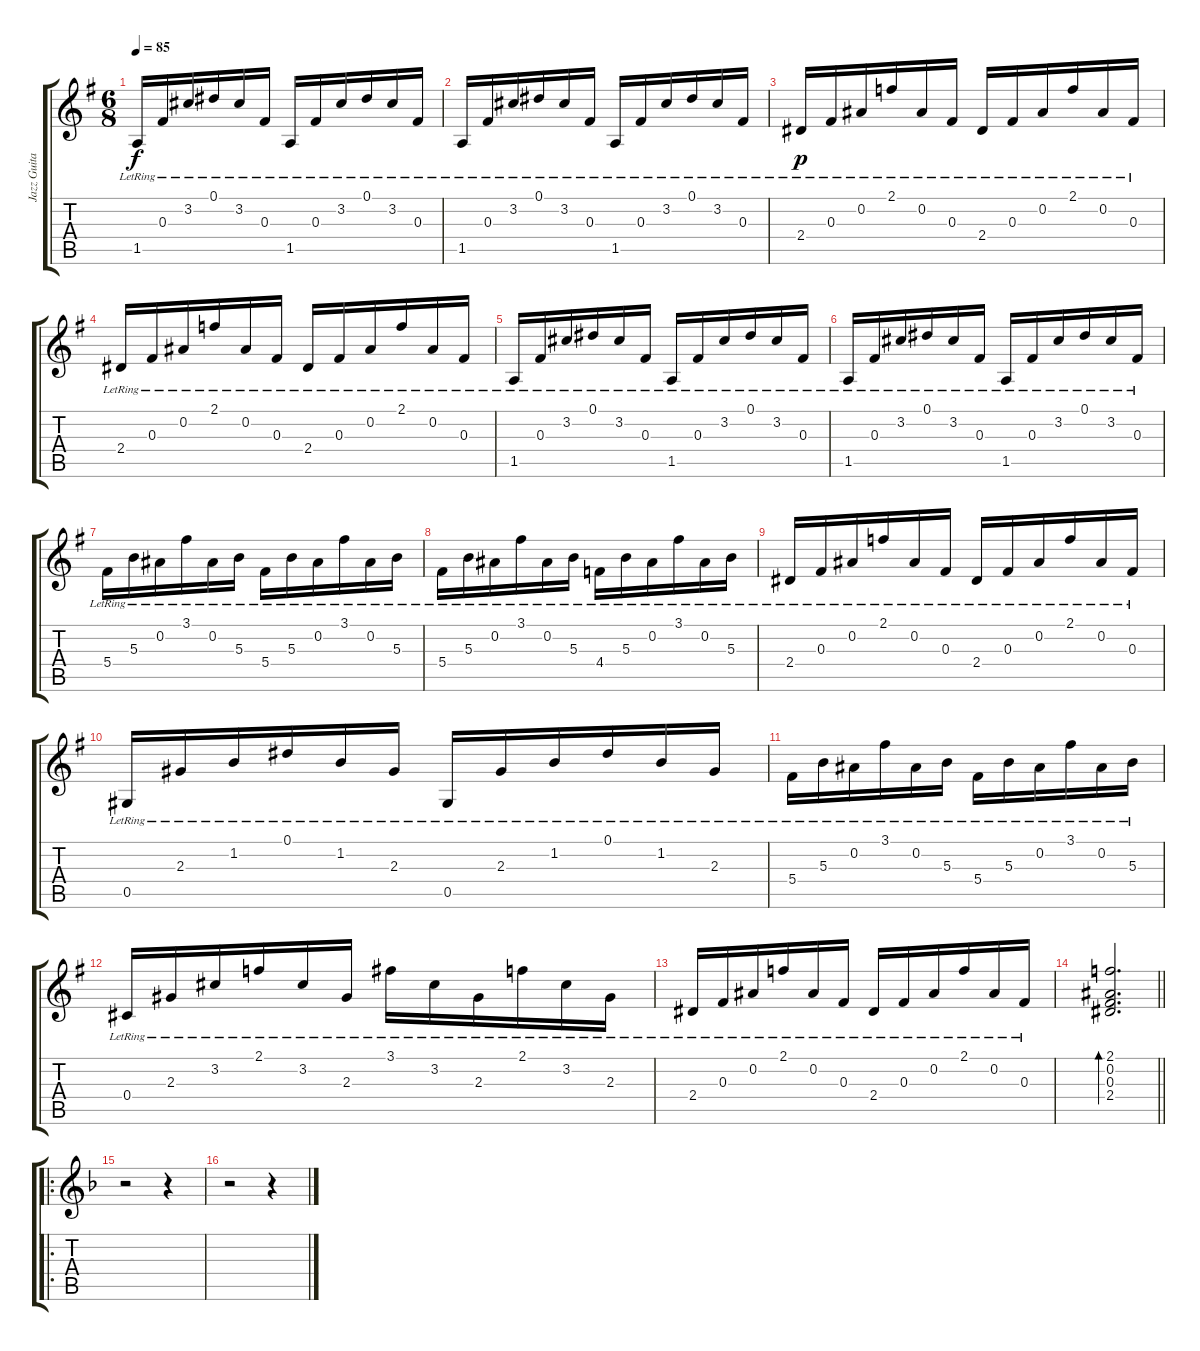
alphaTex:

\track ("Jazz Guitar" "Jazz Guita") {instrument electricguitarjazz}
\staff {score tabs}
\tuning (Eb4 Bb3 Gb3 Db3 Ab2 Db2) {hide}
\ts (6 8)
\tempo 85
\clef g2
\ks g
1.5{lr}.16{dy f} 0.3{lr}.16 3.2{lr}.16 0.1{lr}.16 3.2{lr}.16 0.3{lr}.16 1.5{lr}.16 0.3{lr}.16 3.2{lr}.16 0.1{lr}.16 3.2{lr}.16 0.3{lr}.16 |
1.5{lr}.16 0.3{lr}.16 3.2{lr}.16 0.1{lr}.16 3.2{lr}.16 0.3{lr}.16 1.5{lr}.16 0.3{lr}.16 3.2{lr}.16 0.1{lr}.16 3.2{lr}.16 0.3{lr}.16 |
2.4{lr}.16{dy p} 0.3{lr}.16 0.2{lr}.16 2.1{lr}.16 0.2{lr}.16 0.3{lr}.16 2.4{lr}.16 0.3{lr}.16 0.2{lr}.16 2.1{lr}.16 0.2{lr}.16 0.3{lr}.16 |
2.4{lr}.16 0.3{lr}.16 0.2{lr}.16 2.1{lr}.16 0.2{lr}.16 0.3{lr}.16 2.4{lr}.16 0.3{lr}.16 0.2{lr}.16 2.1{lr}.16 0.2{lr}.16 0.3{lr}.16 |
1.5{lr}.16 0.3{lr}.16 3.2{lr}.16 0.1{lr}.16 3.2{lr}.16 0.3{lr}.16 1.5{lr}.16 0.3{lr}.16 3.2{lr}.16 0.1{lr}.16 3.2{lr}.16 0.3{lr}.16 |
1.5{lr}.16 0.3{lr}.16 3.2{lr}.16 0.1{lr}.16 3.2{lr}.16 0.3{lr}.16 1.5{lr}.16 0.3{lr}.16 3.2{lr}.16 0.1{lr}.16 3.2{lr}.16 0.3{lr}.16 |
5.4{lr}.16 5.3{lr}.16 0.2{lr}.16 3.1{lr}.16 0.2{lr}.16 5.3{lr}.16 5.4{lr}.16 5.3{lr}.16 0.2{lr}.16 3.1{lr}.16 0.2{lr}.16 5.3{lr}.16 |
5.4{lr}.16 5.3{lr}.16 0.2{lr}.16 3.1{lr}.16 0.2{lr}.16 5.3{lr}.16 4.4{lr}.16 5.3{lr}.16 0.2{lr}.16 3.1{lr}.16 0.2{lr}.16 5.3{lr}.16 |
2.4{lr}.16 0.3{lr}.16 0.2{lr}.16 2.1{lr}.16 0.2{lr}.16 0.3{lr}.16 2.4{lr}.16 0.3{lr}.16 0.2{lr}.16 2.1{lr}.16 0.2{lr}.16 0.3{lr}.16 |
0.5{lr}.16 2.3{lr}.16 1.2{lr}.16 0.1{lr}.16 1.2{lr}.16 2.3{lr}.16 0.5{lr}.16 2.3{lr}.16 1.2{lr}.16 0.1{lr}.16 1.2{lr}.16 2.3{lr}.16 |
5.4{lr}.16 5.3{lr}.16 0.2{lr}.16 3.1{lr}.16 0.2{lr}.16 5.3{lr}.16 5.4{lr}.16 5.3{lr}.16 0.2{lr}.16 3.1{lr}.16 0.2{lr}.16 5.3{lr}.16 |
0.4{lr}.16 2.3{lr}.16 3.2{lr}.16 2.1{lr}.16 3.2{lr}.16 2.3{lr}.16 3.1{lr}.16 3.2{lr}.16 2.3{lr}.16 2.1{lr}.16 3.2{lr}.16 2.3{lr}.16 |
2.4{lr}.16 0.3{lr}.16 0.2{lr}.16 2.1{lr}.16 0.2{lr}.16 0.3{lr}.16 2.4{lr}.16 0.3{lr}.16 0.2{lr}.16 2.1{lr}.16 0.2{lr}.16 0.3{lr}.16 |
\barLineRight lightlight
(2.1 0.2 0.3 2.4).2{d bd 30} |
\ro
\ks f
r.2 r.4 |
r.2 r.4
